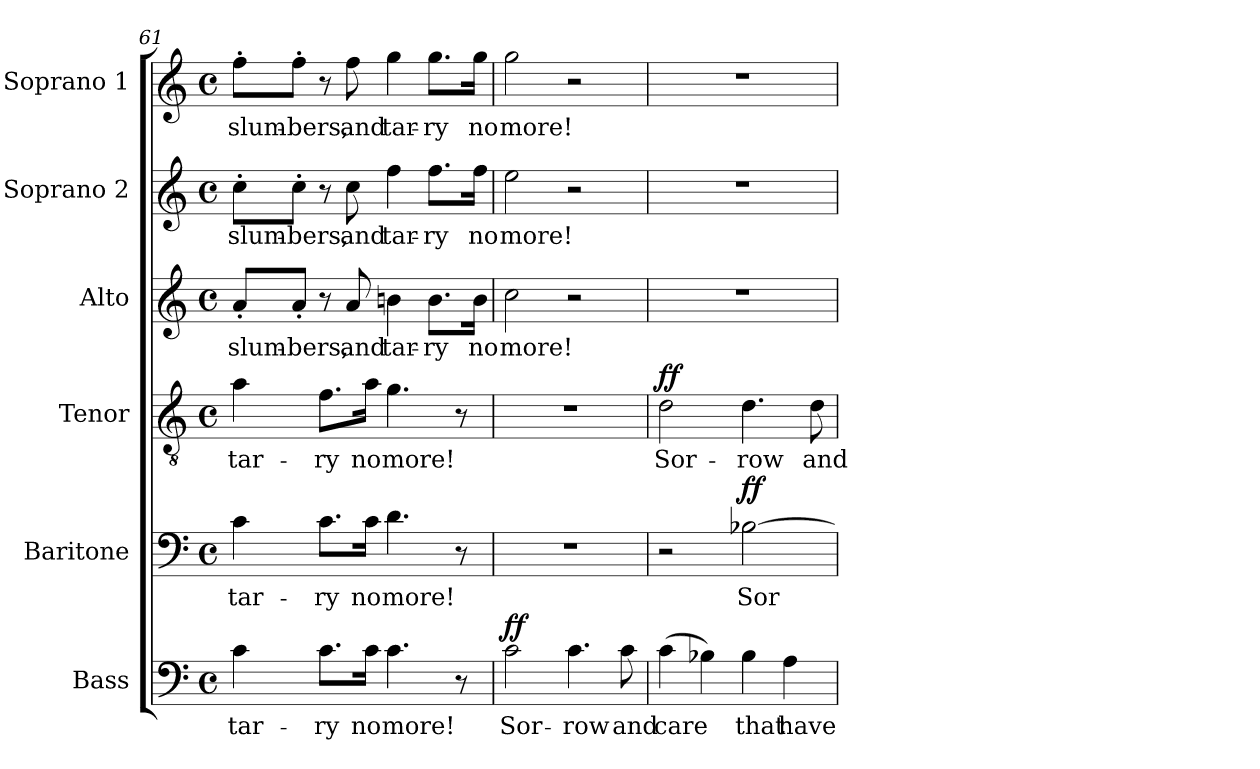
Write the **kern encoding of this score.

**kern	**text	**dynam	**kern	**text	**dynam	**kern	**text	**dynam	**kern	**text	**kern	**text	**kern	**text
*part6	*part6	*part6	*part5	*part5	*part5	*part4	*part4	*part4	*part3	*part3	*part2	*part2	*part1	*part1
*staff6	*staff6	*staff6	*staff5	*staff5	*staff5	*staff4	*staff4	*staff4	*staff3	*staff3	*staff2	*staff2	*staff1	*staff1
*I"Bass	*	*	*I"Baritone	*	*	*I"Tenor	*	*	*I"Alto	*	*I"Soprano 2	*	*I"Soprano 1	*
*I'B.	*	*	*I'Bar.	*	*	*I'T.	*	*	*I'A.	*	*I'S2.	*	*I'S1.	*
!!LO:PB:g=z
*clefF4	*	*	*clefF4	*	*	*clefGv2	*	*	*clefG2	*	*clefG2	*	*clefG2	*
*	*	*	*	*	*	*ITrd7c12	*	*	*	*	*	*	*	*
*k[]	*	*	*k[]	*	*	*k[]	*	*	*k[]	*	*k[]	*	*k[]	*
*C:	*	*	*C:	*	*	*C:	*	*	*C:	*	*C:	*	*C:	*
*M4/4	*	*	*M4/4	*	*	*M4/4	*	*	*M4/4	*	*M4/4	*	*M4/4	*
*met(c)	*	*	*met(c)	*	*	*met(c)	*	*	*met(c)	*	*met(c)	*	*met(c)	*
=61	=61	=61	=61	=61	=61	=61	=61	=61	=61	=61	=61	=61	=61	=61
!	!LO:LY:b:color=#000000	!	!	!	!	!	!	!	!	!	!	!	!	!
!	!	!	!	!LO:LY:b:color=#000000	!	!	!	!	!	!	!	!	!	!
!	!	!	!	!	!	!	!LO:LY:b:color=#000000	!	!	!	!	!	!	!
!	!	!	!	!	!	!	!	!	!	!LO:LY:b:color=#000000	!	!	!	!
!	!	!	!	!	!	!	!	!	!	!	!	!LO:LY:b:color=#000000	!	!
!	!	!	!	!	!	!	!	!	!	!	!	!	!	!LO:LY:b:color=#000000
4ci\	tar-	.	4ci\	tar-	.	4Ai\	tar-	.	8a'i/L	slum-	8cc'i\L	slum-	8ff'i\L	slum-
!	!	!	!	!	!	!	!	!	!	!LO:LY:b:color=#000000	!	!	!	!
!	!	!	!	!	!	!	!	!	!	!	!	!LO:LY:b:color=#000000	!	!
!	!	!	!	!	!	!	!	!	!	!	!	!	!	!LO:LY:b:color=#000000
.	.	.	.	.	.	.	.	.	8a'i/J	-bers,	8cc'i\J	-bers,	8ff'i\J	-bers,
!	!LO:LY:b:color=#000000	!	!	!	!	!	!	!	!	!	!	!	!	!
!	!	!	!	!LO:LY:b:color=#000000	!	!	!	!	!	!	!	!	!	!
!	!	!	!	!	!	!	!LO:LY:b:color=#000000	!	!	!	!	!	!	!
8.ci\L	-ry	.	8.ci\L	-ry	.	8.Fi\L	-ry	.	8r	.	8r	.	8r	.
!	!	!	!	!	!	!	!	!	!	!LO:LY:b:color=#000000	!	!	!	!
!	!	!	!	!	!	!	!	!	!	!	!	!LO:LY:b:color=#000000	!	!
!	!	!	!	!	!	!	!	!	!	!	!	!	!	!LO:LY:b:color=#000000
.	.	.	.	.	.	.	.	.	8ai/	and	8cci\	and	8ffi\	and
!	!LO:LY:b:color=#000000	!	!	!	!	!	!	!	!	!	!	!	!	!
!	!	!	!	!LO:LY:b:color=#000000	!	!	!	!	!	!	!	!	!	!
!	!	!	!	!	!	!	!LO:LY:b:color=#000000	!	!	!	!	!	!	!
16ci\Jk	no	.	16ci\Jk	no	.	16Ai\Jk	no	.	.	.	.	.	.	.
!	!LO:LY:b:color=#000000	!	!	!	!	!	!	!	!	!	!	!	!	!
!	!	!	!	!LO:LY:b:color=#000000	!	!	!	!	!	!	!	!	!	!
!	!	!	!	!	!	!	!LO:LY:b:color=#000000	!	!	!	!	!	!	!
!	!	!	!	!	!	!	!	!	!	!LO:LY:b:color=#000000	!	!	!	!
!	!	!	!	!	!	!	!	!	!	!	!	!LO:LY:b:color=#000000	!	!
!	!	!	!	!	!	!	!	!	!	!	!	!	!	!LO:LY:b:color=#000000
4.ci\	more!	.	4.di\	more!	.	4.Gi\	more!	.	4bni\	tar-	4ffi\	tar-	4ggi\	tar-
!	!	!	!	!	!	!	!	!	!	!LO:LY:b:color=#000000	!	!	!	!
!	!	!	!	!	!	!	!	!	!	!	!	!LO:LY:b:color=#000000	!	!
!	!	!	!	!	!	!	!	!	!	!	!	!	!	!LO:LY:b:color=#000000
.	.	.	.	.	.	.	.	.	8.bi\L	-ry	8.ffi\L	-ry	8.ggi\L	-ry
8r	.	.	8r	.	.	8r	.	.	.	.	.	.	.	.
!	!	!	!	!	!	!	!	!	!	!LO:LY:b:color=#000000	!	!	!	!
!	!	!	!	!	!	!	!	!	!	!	!	!LO:LY:b:color=#000000	!	!
!	!	!	!	!	!	!	!	!	!	!	!	!	!	!LO:LY:b:color=#000000
.	.	.	.	.	.	.	.	.	16bi\Jk	no	16ffi\Jk	no	16ggi\Jk	no
=62	=62	=62	=62	=62	=62	=62	=62	=62	=62	=62	=62	=62	=62	=62
!	!LO:LY:b:color=#000000	!	!	!	!	!	!	!	!	!	!	!	!	!
!	!	!	!	!	!	!	!	!	!	!LO:LY:b:color=#000000	!	!	!	!
!	!	!	!	!	!	!	!	!	!	!	!	!LO:LY:b:color=#000000	!	!
!	!	!	!	!	!	!	!	!	!	!	!	!	!	!LO:LY:b:color=#000000
2ci\	Sor-	ff	1r	.	.	1r	.	.	2cci\	more!	2eei\	more!	2ggi\	more!
!	!LO:LY:b:color=#000000	!	!	!	!	!	!	!	!	!	!	!	!	!
4.ci\	-row	.	.	.	.	.	.	.	2r	.	2r	.	2r	.
!	!LO:LY:b:color=#000000	!	!	!	!	!	!	!	!	!	!	!	!	!
8ci\	and	.	.	.	.	.	.	.	.	.	.	.	.	.
=63	=63	=63	=63	=63	=63	=63	=63	=63	=63	=63	=63	=63	=63	=63
!	!LO:LY:b:color=#000000	!	!	!	!	!	!	!	!	!	!	!	!	!
!	!	!	!	!	!	!	!LO:LY:b:color=#000000	!	!	!	!	!	!	!
(4ci\	care	.	2r	.	.	2Di\	Sor-	ff	1r	.	1r	.	1r	.
4B-Xi\)	.	.	.	.	.	.	.	.	.	.	.	.	.	.
!	!LO:LY:b:color=#000000	!	!	!	!	!	!	!	!	!	!	!	!	!
!	!	!	!	!LO:LY:b:color=#000000	!	!	!	!	!	!	!	!	!	!
!	!	!	!	!	!	!	!LO:LY:b:color=#000000	!	!	!	!	!	!	!
4B-i\	that	.	[2B-Xi\	Sor-	ff	4.Di\	-row	.	.	.	.	.	.	.
!	!LO:LY:b:color=#000000	!	!	!	!	!	!	!	!	!	!	!	!	!
4Ai\	have	.	.	.	.	.	.	.	.	.	.	.	.	.
!	!	!	!	!	!	!	!LO:LY:b:color=#000000	!	!	!	!	!	!	!
.	.	.	.	.	.	8Di\	and	.	.	.	.	.	.	.
=	=	=	=	=	=	=	=	=	=	=	=	=	=	=
*-	*-	*-	*-	*-	*-	*-	*-	*-	*-	*-	*-	*-	*-	*-
